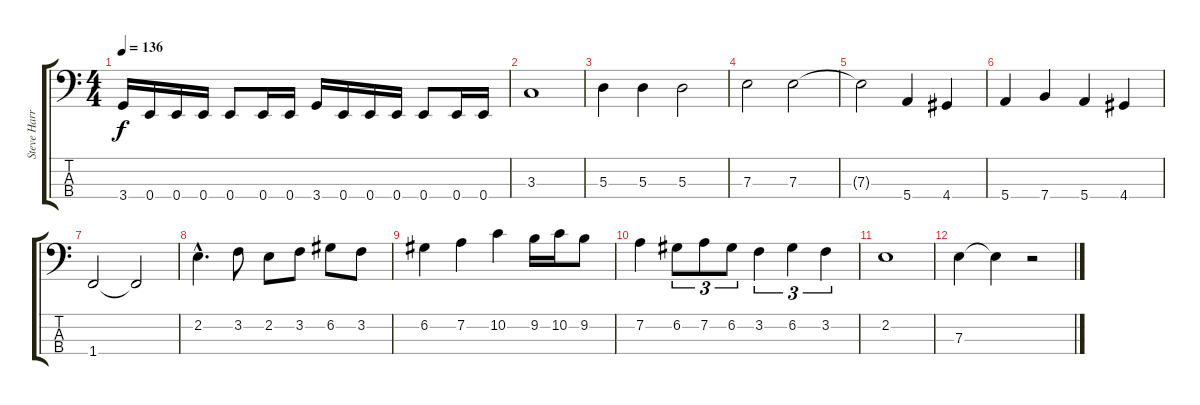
\track ("Steve Harris" "Steve Harr") {instrument electricbassfinger}
\staff {score tabs}
\tuning (G2 D2 A1 E1) {hide}
\ts (4 4)
\tempo 136
\clef f4
\ks c
3.4.16{dy f} 0.4.16 0.4.16 0.4.16 0.4.8 0.4.16 0.4.16 3.4.16 0.4.16 0.4.16 0.4.16 0.4.8 0.4.16 0.4.16 |
3.3.1 |
5.3.4 5.3.4 5.3.2 |
7.3.2 7.3.2 |
7.3{t}.2 5.4.4 4.4.4 |
5.4.4 7.4.4 5.4.4 4.4.4 |
1.4.2 1.4{t}.2 |
2.2{hac}.4{d} 3.2.8 2.2.8 3.2.8 6.2.8 3.2.8 |
6.2.4 7.2.4 10.2.4 9.2.16 10.2.16 9.2.8 |
7.2.4 6.2.8{tu (3 2)} 7.2.8{tu (3 2)} 6.2.8{tu (3 2)} 3.2.4{tu (3 2)} 6.2.4{tu (3 2)} 3.2.4{tu (3 2)} |
2.2.1 |
7.3.4 7.3{t}.4 r.2
